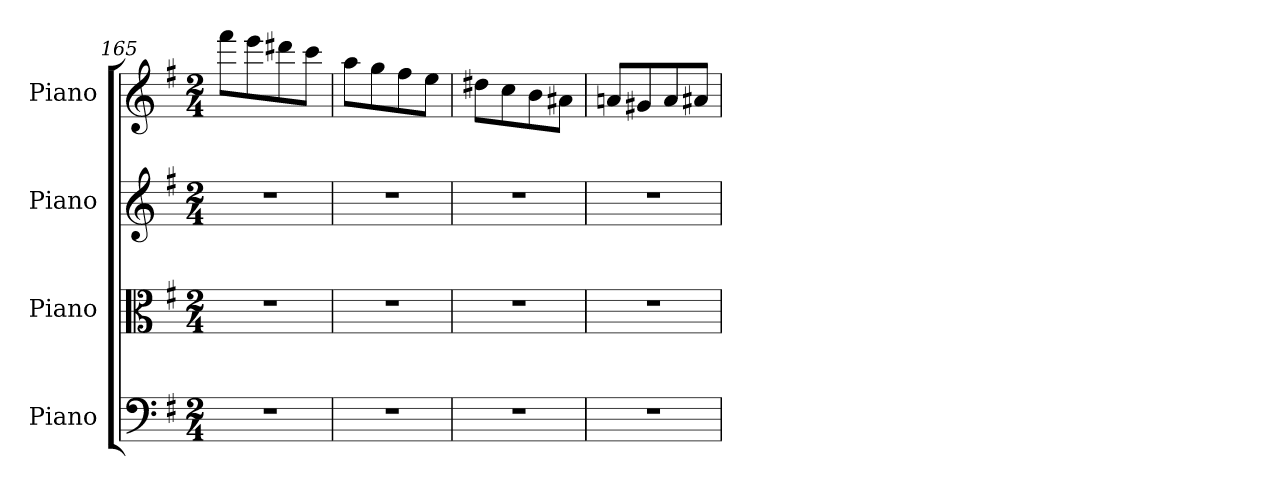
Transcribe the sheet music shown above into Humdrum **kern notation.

**kern	**kern	**kern	**kern
*part4	*part3	*part2	*part1
*staff4	*staff3	*staff2	*staff1
*I"Piano	*I"Piano	*I"Piano	*I"Piano
*I'Pno	*I'Pno	*I'Pno	*I'Pno
*clefF4	*clefC3	*clefG2	*clefG2
*k[f#]	*k[f#]	*k[f#]	*k[f#]
*M2/4	*M2/4	*M2/4	*M2/4
=165	=165	=165	=165
2r	2r	2r	8fff#\L
.	.	.	8eee\
.	.	.	8ddd#X\
.	.	.	8ccc\J
!!LO:PB:g=z
=166	=166	=166	=166
2r	2r	2r	8aa\L
.	.	.	8gg\
.	.	.	8ff#\
.	.	.	8ee\J
=167	=167	=167	=167
2r	2r	2r	8dd#X\L
.	.	.	8cc\
.	.	.	8b\
.	.	.	8a#X\J
=168	=168	=168	=168
2r	2r	2r	8an/L
.	.	.	8g#X/
.	.	.	8a/
.	.	.	8a#X/J
=	=	=	=
*-	*-	*-	*-
